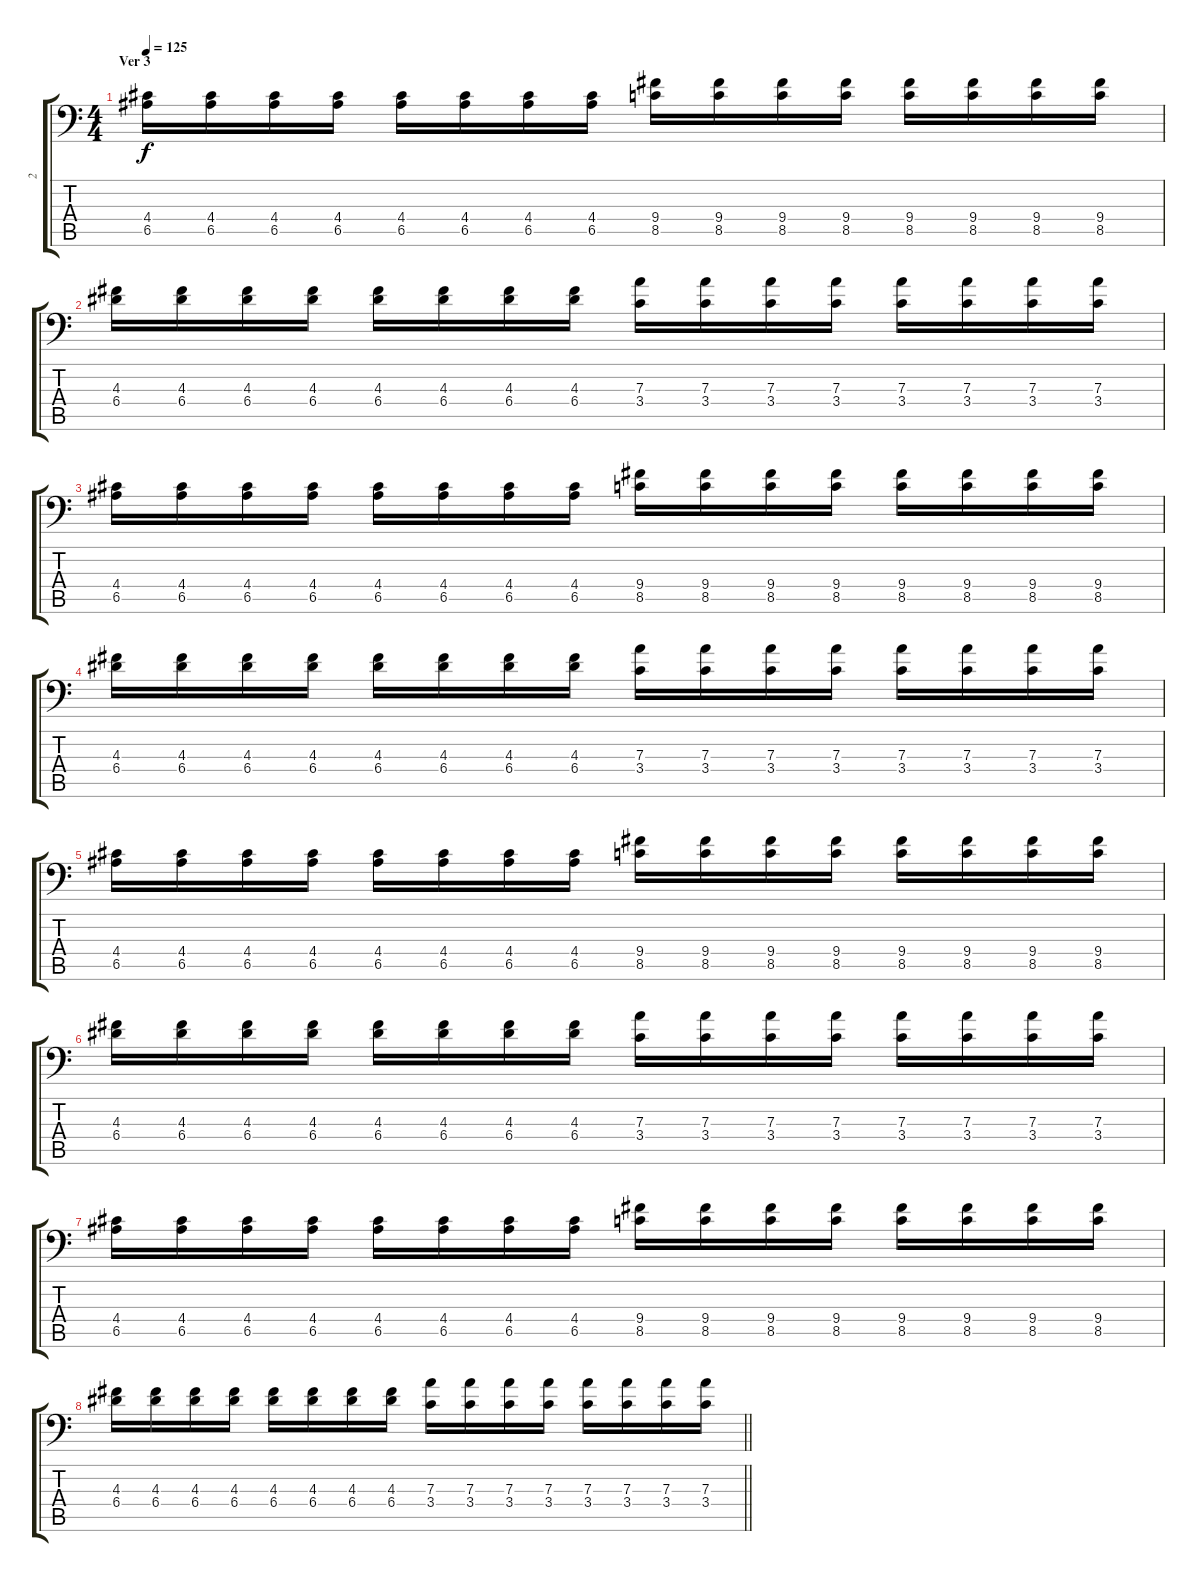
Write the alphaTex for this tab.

\track ("2" "2") {instrument distortionguitar}
\staff {score tabs}
\tuning (B3 Gb3 D3 A2 E2 A1) {hide}
\ts (4 4)
\section ("" "Ver 3")
\tempo 125
\clef f4
\ks c
(4.4 6.5).16{dy f} (4.4 6.5).16 (4.4 6.5).16 (4.4 6.5).16 (4.4 6.5).16 (4.4 6.5).16 (4.4 6.5).16 (4.4 6.5).16 (9.4 8.5).16 (9.4 8.5).16 (9.4 8.5).16 (9.4 8.5).16 (9.4 8.5).16 (9.4 8.5).16 (9.4 8.5).16 (9.4 8.5).16 |
(4.3 6.4).16 (4.3 6.4).16 (4.3 6.4).16 (4.3 6.4).16 (4.3 6.4).16 (4.3 6.4).16 (4.3 6.4).16 (4.3 6.4).16 (7.3 3.4).16 (7.3 3.4).16 (7.3 3.4).16 (7.3 3.4).16 (7.3 3.4).16 (7.3 3.4).16 (7.3 3.4).16 (7.3 3.4).16 |
(4.4 6.5).16 (4.4 6.5).16 (4.4 6.5).16 (4.4 6.5).16 (4.4 6.5).16 (4.4 6.5).16 (4.4 6.5).16 (4.4 6.5).16 (9.4 8.5).16 (9.4 8.5).16 (9.4 8.5).16 (9.4 8.5).16 (9.4 8.5).16 (9.4 8.5).16 (9.4 8.5).16 (9.4 8.5).16 |
(4.3 6.4).16 (4.3 6.4).16 (4.3 6.4).16 (4.3 6.4).16 (4.3 6.4).16 (4.3 6.4).16 (4.3 6.4).16 (4.3 6.4).16 (7.3 3.4).16 (7.3 3.4).16 (7.3 3.4).16 (7.3 3.4).16 (7.3 3.4).16 (7.3 3.4).16 (7.3 3.4).16 (7.3 3.4).16 |
(4.4 6.5).16 (4.4 6.5).16 (4.4 6.5).16 (4.4 6.5).16 (4.4 6.5).16 (4.4 6.5).16 (4.4 6.5).16 (4.4 6.5).16 (9.4 8.5).16 (9.4 8.5).16 (9.4 8.5).16 (9.4 8.5).16 (9.4 8.5).16 (9.4 8.5).16 (9.4 8.5).16 (9.4 8.5).16 |
(4.3 6.4).16 (4.3 6.4).16 (4.3 6.4).16 (4.3 6.4).16 (4.3 6.4).16 (4.3 6.4).16 (4.3 6.4).16 (4.3 6.4).16 (7.3 3.4).16 (7.3 3.4).16 (7.3 3.4).16 (7.3 3.4).16 (7.3 3.4).16 (7.3 3.4).16 (7.3 3.4).16 (7.3 3.4).16 |
(4.4 6.5).16 (4.4 6.5).16 (4.4 6.5).16 (4.4 6.5).16 (4.4 6.5).16 (4.4 6.5).16 (4.4 6.5).16 (4.4 6.5).16 (9.4 8.5).16 (9.4 8.5).16 (9.4 8.5).16 (9.4 8.5).16 (9.4 8.5).16 (9.4 8.5).16 (9.4 8.5).16 (9.4 8.5).16 |
\barLineRight lightlight
(4.3 6.4).16 (4.3 6.4).16 (4.3 6.4).16 (4.3 6.4).16 (4.3 6.4).16 (4.3 6.4).16 (4.3 6.4).16 (4.3 6.4).16 (7.3 3.4).16 (7.3 3.4).16 (7.3 3.4).16 (7.3 3.4).16 (7.3 3.4).16 (7.3 3.4).16 (7.3 3.4).16 (7.3 3.4).16
